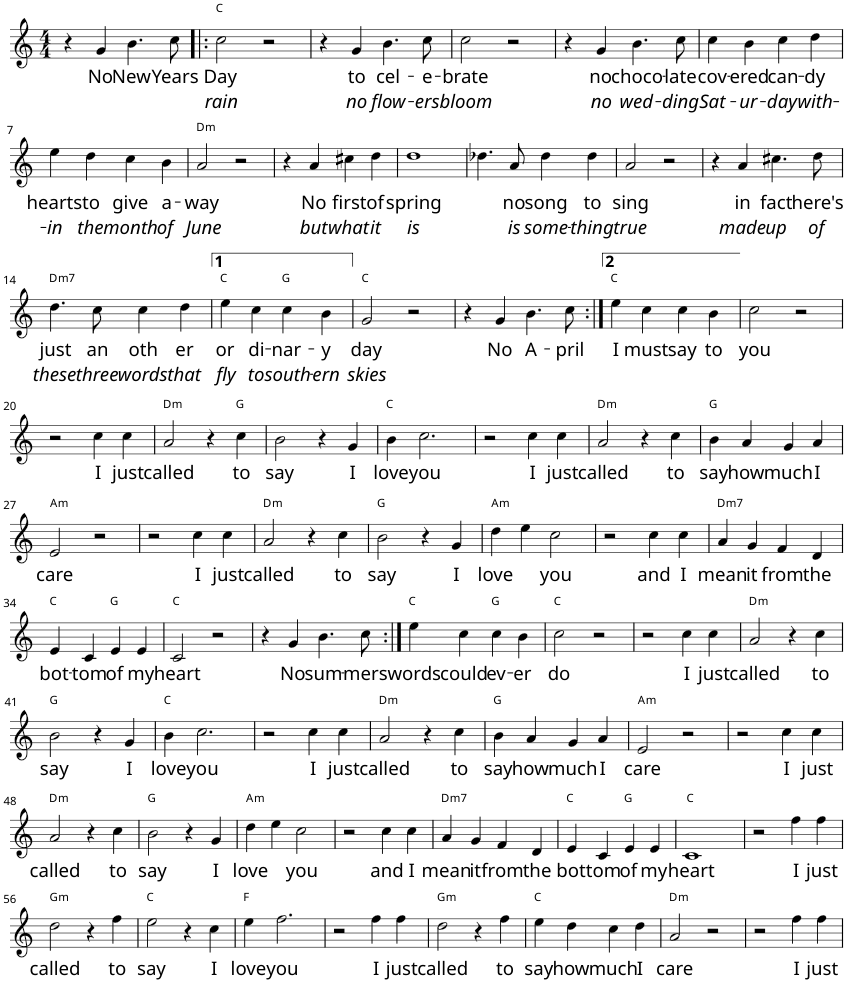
**kern	**text	**text	**harte
*part1	*part1	*part1	*part1
*staff1	*staff1	*staff1	*
*I"Electric Piano	*	*	*
*I'E.Pno	*	*	*
*clefG2	*	*	*
*k[]	*	*	*
*M4/4	*	*	*
=1	=1	=1	=1
4r	.	.	.
!	!LO:LY:b	!	!
4g/	No	.	.
!	!LO:LY:b	!	!
4.b\	New	.	.
!	!LO:LY:b	!	!
8cc\	Years	.	.
=2!|:	=2!|:	=2!|:	=2!|:
!	!LO:LY:b	!LO:LY:b	!
2cc\	Day	rain	C:maj
2r	.	.	.
=3	=3	=3	=3
4r	.	.	.
!	!LO:LY:b	!LO:LY:b	!
4g/	to	no	.
!	!LO:LY:b	!LO:LY:b	!
4.b\	cel-	flow-	.
!	!LO:LY:b	!LO:LY:b	!
8cc\	-e-	-ers	.
=4	=4	=4	=4
!	!LO:LY:b	!LO:LY:b	!
2cc\	-brate	bloom	.
2r	.	.	.
=5	=5	=5	=5
4r	.	.	.
!	!LO:LY:b	!LO:LY:b	!
4g/	no	no	.
!	!LO:LY:b	!LO:LY:b	!
4.b\	choco-	wed-	.
!	!LO:LY:b	!LO:LY:b	!
8cc\	-late	-ding	.
=6	=6	=6	=6
!	!LO:LY:b	!LO:LY:b	!
4cc\	cov-	Sat-	.
!	!LO:LY:b	!LO:LY:b	!
4b\	-ered	-ur-	.
!	!LO:LY:b	!LO:LY:b	!
4cc\	can-	-day	.
!	!LO:LY:b	!LO:LY:b	!
4dd\	-dy	with-	.
!!LO:LB:g=z
=7	=7	=7	=7
!	!LO:LY:b	!LO:LY:b	!
4ee\	hearts	-in	.
!	!LO:LY:b	!LO:LY:b	!
4dd\	to	the	.
!	!LO:LY:b	!LO:LY:b	!
4cc\	give	month	.
!	!LO:LY:b	!LO:LY:b	!
4b\	a-	of	.
=8	=8	=8	=8
!	!LO:LY:b	!LO:LY:b	!LO:H:kt=m
2a/	-way	June	D:min
2r	.	.	.
=9	=9	=9	=9
4r	.	.	.
!	!LO:LY:b	!LO:LY:b	!
4a/	No	but	.
!	!LO:LY:b	!LO:LY:b	!
4cc#X\	first	what	.
!	!LO:LY:b	!LO:LY:b	!
4dd\	of	it	.
=10	=10	=10	=10
!	!LO:LY:b	!LO:LY:b	!
1dd	spring	is	.
=11	=11	=11	=11
4.dd-X\	.	.	.
!	!LO:LY:b	!LO:LY:b	!
8a/	no	is	.
!	!LO:LY:b	!LO:LY:b	!
4dd-\	song	some-	.
!	!LO:LY:b	!LO:LY:b	!
4dd-\	to	-thing	.
=12	=12	=12	=12
!	!LO:LY:b	!LO:LY:b	!
2a/	sing	true	.
2r	.	.	.
=13	=13	=13	=13
4r	.	.	.
!	!LO:LY:b	!LO:LY:b	!
4a/	in	made	.
!	!LO:LY:b	!LO:LY:b	!
4.cc#X\	fact	up	.
!	!LO:LY:b	!LO:LY:b	!
8dd\	here's	of	.
!!LO:LB:g=z
=14	=14	=14	=14
!	!LO:LY:b	!LO:LY:b	!LO:H:kt=m7
4.dd\	just	these	D:min7
!	!LO:LY:b	!LO:LY:b	!
8cc\	an	three	.
!	!LO:LY:b	!LO:LY:b	!
4cc\	oth	words	.
!	!LO:LY:b	!LO:LY:b	!
4dd\	er	that	.
=15	=15	=15	=15
!	!LO:LY:b	!LO:LY:b	!
4ee\	or	fly	C:maj
!	!LO:LY:b	!LO:LY:b	!
4cc\	di-	to	.
!	!LO:LY:b	!LO:LY:b	!
4cc\	-nar-	south-	G:maj
!	!LO:LY:b	!LO:LY:b	!
4b\	-y	-ern	.
=16	=16	=16	=16
!	!LO:LY:b	!LO:LY:b	!
2g/	day	skies	C:maj
2r	.	.	.
=17	=17	=17	=17
4r	.	.	.
!	!LO:LY:b	!	!
4g/	No	.	.
!	!LO:LY:b	!	!
4.b\	A-	.	.
!	!LO:LY:b	!	!
8cc\	-pril	.	.
=18:|!	=18:|!	=18:|!	=18:|!
!	!LO:LY:b	!	!
4ee\	I	.	C:maj
!	!LO:LY:b	!	!
4cc\	must	.	.
!	!LO:LY:b	!	!
4cc\	say	.	.
!	!LO:LY:b	!	!
4b\	to	.	.
=19	=19	=19	=19
!	!LO:LY:b	!	!
2cc\	you	.	.
2r	.	.	.
!!LO:LB:g=z
=20	=20	=20	=20
2r	.	.	.
!	!LO:LY:b	!	!
4cc\	I	.	.
!	!LO:LY:b	!	!
4cc\	just	.	.
=21	=21	=21	=21
!	!LO:LY:b	!	!LO:H:kt=m
2a/	called	.	D:min
4r	.	.	.
!	!LO:LY:b	!	!
4cc\	to	.	G:maj
=22	=22	=22	=22
!	!LO:LY:b	!	!
2b\	say	.	.
4r	.	.	.
!	!LO:LY:b	!	!
4g/	I	.	.
=23	=23	=23	=23
!	!LO:LY:b	!	!
4b\	love	.	C:maj
!	!LO:LY:b	!	!
2.cc\	you	.	.
=24	=24	=24	=24
2r	.	.	.
!	!LO:LY:b	!	!
4cc\	I	.	.
!	!LO:LY:b	!	!
4cc\	just	.	.
=25	=25	=25	=25
!	!LO:LY:b	!	!LO:H:kt=m
2a/	called	.	D:min
4r	.	.	.
!	!LO:LY:b	!	!
4cc\	to	.	.
=26	=26	=26	=26
!	!LO:LY:b	!	!
4b\	say	.	G:maj
!	!LO:LY:b	!	!
4a/	how	.	.
!	!LO:LY:b	!	!
4g/	much	.	.
!	!LO:LY:b	!	!
4a/	I	.	.
!!LO:LB:g=z
=27	=27	=27	=27
!	!LO:LY:b	!	!LO:H:kt=m
2e/	care	.	A:min
2r	.	.	.
=28	=28	=28	=28
2r	.	.	.
!	!LO:LY:b	!	!
4cc\	I	.	.
!	!LO:LY:b	!	!
4cc\	just	.	.
=29	=29	=29	=29
!	!LO:LY:b	!	!LO:H:kt=m
2a/	called	.	D:min
4r	.	.	.
!	!LO:LY:b	!	!
4cc\	to	.	.
=30	=30	=30	=30
!	!LO:LY:b	!	!
2b\	say	.	G:maj
4r	.	.	.
!	!LO:LY:b	!	!
4g/	I	.	.
=31	=31	=31	=31
!	!LO:LY:b	!	!LO:H:kt=m
4dd\	love	.	A:min
4ee\	.	.	.
!	!LO:LY:b	!	!
2cc\	you	.	.
=32	=32	=32	=32
2r	.	.	.
!	!LO:LY:b	!	!
4cc\	and	.	.
!	!LO:LY:b	!	!
4cc\	I	.	.
=33	=33	=33	=33
!	!LO:LY:b	!	!LO:H:kt=m7
4a/	mean	.	D:min7
!	!LO:LY:b	!	!
4g/	it	.	.
!	!LO:LY:b	!	!
4f/	from	.	.
!	!LO:LY:b	!	!
4d/	the	.	.
!!LO:LB:g=z
=34	=34	=34	=34
!	!LO:LY:b	!	!
4e/	bot-	.	C:maj
!	!LO:LY:b	!	!
4c/	-tom	.	.
!	!LO:LY:b	!	!
4e/	of	.	G:maj
!	!LO:LY:b	!	!
4e/	my	.	.
=35	=35	=35	=35
!	!LO:LY:b	!	!
2c/	heart	.	C:maj
2r	.	.	.
=36	=36	=36	=36
4r	.	.	.
!	!LO:LY:b	!	!
4g/	No	.	.
!	!LO:LY:b	!	!
4.b\	sum-	.	.
!	!LO:LY:b	!	!
8cc\	-mers	.	.
=37:|!	=37:|!	=37:|!	=37:|!
!	!LO:LY:b	!	!
4ee\	words	.	C:maj
!	!LO:LY:b	!	!
4cc\	could	.	.
!	!LO:LY:b	!	!
4cc\	ev-	.	G:maj
!	!LO:LY:b	!	!
4b\	-er	.	.
=38	=38	=38	=38
!	!LO:LY:b	!	!
2cc\	do	.	C:maj
2r	.	.	.
=39	=39	=39	=39
2r	.	.	.
!	!LO:LY:b	!	!
4cc\	I	.	.
!	!LO:LY:b	!	!
4cc\	just	.	.
=40	=40	=40	=40
!	!LO:LY:b	!	!LO:H:kt=m
2a/	called	.	D:min
4r	.	.	.
!	!LO:LY:b	!	!
4cc\	to	.	.
!!LO:LB:g=z
=41	=41	=41	=41
!	!LO:LY:b	!	!
2b\	say	.	G:maj
4r	.	.	.
!	!LO:LY:b	!	!
4g/	I	.	.
=42	=42	=42	=42
!	!LO:LY:b	!	!
4b\	love	.	C:maj
!	!LO:LY:b	!	!
2.cc\	you	.	.
=43	=43	=43	=43
2r	.	.	.
!	!LO:LY:b	!	!
4cc\	I	.	.
!	!LO:LY:b	!	!
4cc\	just	.	.
=44	=44	=44	=44
!	!LO:LY:b	!	!LO:H:kt=m
2a/	called	.	D:min
4r	.	.	.
!	!LO:LY:b	!	!
4cc\	to	.	.
=45	=45	=45	=45
!	!LO:LY:b	!	!
4b\	say	.	G:maj
!	!LO:LY:b	!	!
4a/	how	.	.
!	!LO:LY:b	!	!
4g/	much	.	.
!	!LO:LY:b	!	!
4a/	I	.	.
=46	=46	=46	=46
!	!LO:LY:b	!	!LO:H:kt=m
2e/	care	.	A:min
2r	.	.	.
=47	=47	=47	=47
2r	.	.	.
!	!LO:LY:b	!	!
4cc\	I	.	.
!	!LO:LY:b	!	!
4cc\	just	.	.
!!LO:LB:g=z
=48	=48	=48	=48
!	!LO:LY:b	!	!LO:H:kt=m
2a/	called	.	D:min
4r	.	.	.
!	!LO:LY:b	!	!
4cc\	to	.	.
=49	=49	=49	=49
!	!LO:LY:b	!	!
2b\	say	.	G:maj
4r	.	.	.
!	!LO:LY:b	!	!
4g/	I	.	.
=50	=50	=50	=50
!	!LO:LY:b	!	!LO:H:kt=m
4dd\	love	.	A:min
4ee\	.	.	.
!	!LO:LY:b	!	!
2cc\	you	.	.
=51	=51	=51	=51
2r	.	.	.
!	!LO:LY:b	!	!
4cc\	and	.	.
!	!LO:LY:b	!	!
4cc\	I	.	.
=52	=52	=52	=52
!	!LO:LY:b	!	!LO:H:kt=m7
4a/	mean	.	D:min7
!	!LO:LY:b	!	!
4g/	it	.	.
!	!LO:LY:b	!	!
4f/	from	.	.
!	!LO:LY:b	!	!
4d/	the	.	.
=53	=53	=53	=53
!	!LO:LY:b	!	!
4e/	bot	.	C:maj
!	!LO:LY:b	!	!
4c/	tom	.	.
!	!LO:LY:b	!	!
4e/	of	.	G:maj
!	!LO:LY:b	!	!
4e/	my	.	.
=54	=54	=54	=54
!	!LO:LY:b	!	!
1c	heart	.	C:maj
=55	=55	=55	=55
2r	.	.	.
!	!LO:LY:b	!	!
4ff\	I	.	.
!	!LO:LY:b	!	!
4ff\	just	.	.
!!LO:LB:g=z
=56	=56	=56	=56
!	!LO:LY:b	!	!LO:H:kt=m
2dd\	called	.	G:min
4r	.	.	.
!	!LO:LY:b	!	!
4ff\	to	.	.
=57	=57	=57	=57
!	!LO:LY:b	!	!
2ee\	say	.	C:maj
4r	.	.	.
!	!LO:LY:b	!	!
4cc\	I	.	.
=58	=58	=58	=58
!	!LO:LY:b	!	!
4ee\	love	.	F:maj
!	!LO:LY:b	!	!
2.ff\	you	.	.
=59	=59	=59	=59
2r	.	.	.
!	!LO:LY:b	!	!
4ff\	I	.	.
!	!LO:LY:b	!	!
4ff\	just	.	.
=60	=60	=60	=60
!	!LO:LY:b	!	!LO:H:kt=m
2dd\	called	.	G:min
4r	.	.	.
!	!LO:LY:b	!	!
4ff\	to	.	.
=61	=61	=61	=61
!	!LO:LY:b	!	!
4ee\	say	.	C:maj
!	!LO:LY:b	!	!
4dd\	how	.	.
!	!LO:LY:b	!	!
4cc\	much	.	.
!	!LO:LY:b	!	!
4dd\	I	.	.
=62	=62	=62	=62
!	!LO:LY:b	!	!LO:H:kt=m
2a/	care	.	D:min
2r	.	.	.
=63	=63	=63	=63
2r	.	.	.
!	!LO:LY:b	!	!
4ff\	I	.	.
!	!LO:LY:b	!	!
4ff\	just	.	.
=	=	=	=
*-	*-	*-	*-
